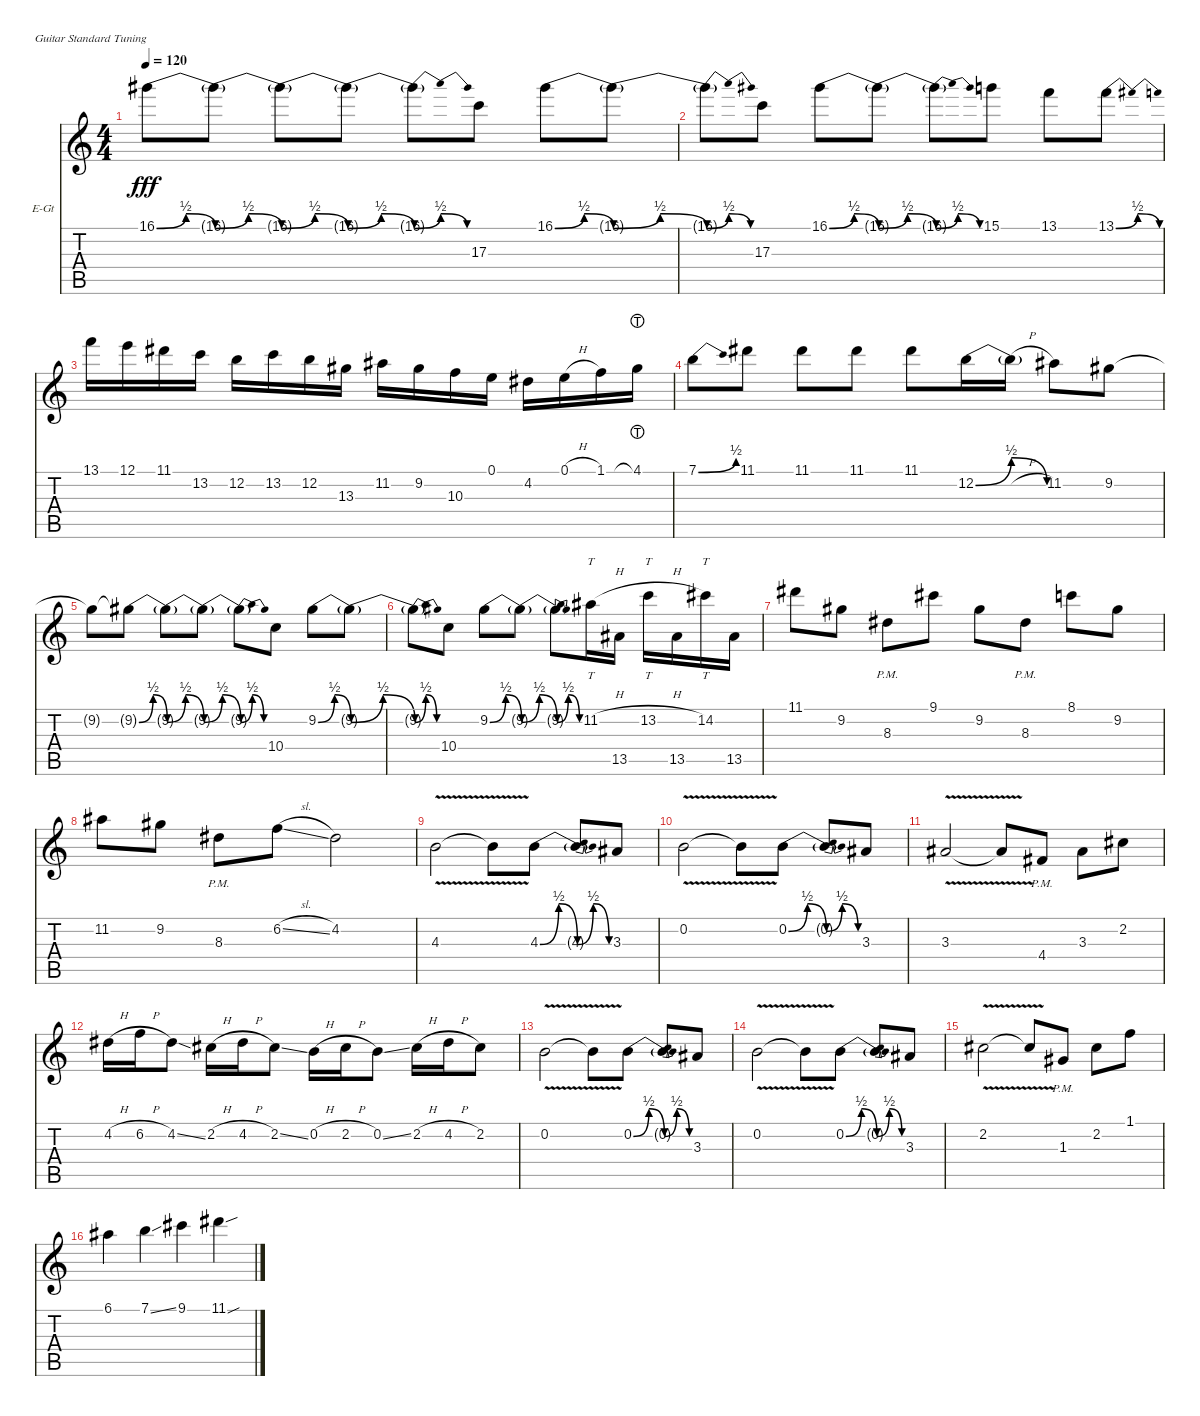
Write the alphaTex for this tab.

\defaultSystemsLayout 4
\bracketExtendMode nobrackets
\firstSystemTrackNameOrientation horizontal
\otherSystemsTrackNameOrientation horizontal
\track ("Гитара" "E-Gt") {instrument electricguitarjazz}
\staff {score tabs}
\tuning (E4 B3 G3 D3 A2 E2)
\ts (4 4)
\tempo 120
\clef g2
\ks c
16.1{be (bendrelease 0 0 17.4 2 18 2 30 0)}.8{dy fff} 16.1{be (bendrelease 0 0 10.799999999999999 2 20.4 2 30 0) t}.8 16.1{be (bendrelease 0 0 17.4 2 18 2 30 0) t}.8 16.1{be (bendrelease 0 0 10.799999999999999 2 20.4 2 30 0) t}.8 16.1{be (bendrelease 0 0 8.4 2 12.6 2 16.2 0) t}.8 17.3.8 16.1{be (bendrelease 0 0 17.4 2 18 2 30 0)}.8 16.1{be (bendrelease 0 0 10.799999999999999 2 20.4 2 30 0) t}.8 |
16.1{be (bendrelease 0 0 9.6 2 12 2 19.2 0) t}.8 17.3.8 16.1{be (bendrelease 0 0 17.4 2 18 2 30 0)}.8 16.1{be (bendrelease 0 0 9.6 2 20.4 2 30 0) t}.8 16.1{be (bendrelease 0 0 17.4 2 18 2 30 0) t}.8 15.1.8 13.1.8 13.1{be (bendrelease 0 0 19.8 2 20.4 2 30 0)}.8 |
13.1.16 12.1.16 11.1.16 13.2.16 12.2.16 13.2.16 12.2.16 13.3.16 11.2.16 9.2.16 10.3.16 0.1.16 4.2.16 0.1{h}.16 1.1.16 4.1{lht}.16 |
7.1{be (bend 0 0 12.6 2)}.8 11.1.8 11.1.8 11.1.8 11.1.8 12.2{be (bendrelease 0 0 10.2 2 20.4 2 30 0)}.16 12.2{h t}.16 11.2.8 9.2.8 |
9.2{t}.8 9.2{be (bendrelease 0 0 11.4 2 20.4 2 30 0) t}.8 9.2{be (bendrelease 0 0 9 2 20.4 2 30 0) t}.8 9.2{be (bendrelease 0 0 12 2 20.4 2 30 0) t}.8 9.2{be (bendrelease 0 0 10.2 2 10.799999999999999 2 18.599999999999998 0) t}.8 10.4.8 9.2{be (bendrelease 0 0 10.799999999999999 2 20.4 2 30 0)}.8 9.2{be (bendrelease 0 0 11.4 2 20.4 2 30 0) t}.8 |
9.2{be (bendrelease 0 0 9.6 2 10.799999999999999 2 19.2 0) t}.8 10.4.8 9.2{be (bendrelease 0 0 10.799999999999999 2 20.4 2 30 0)}.8 9.2{be (bendrelease 0 0 11.4 2 20.4 2 30 0) t}.8 9.2{be (bendrelease 0 0 11.4 2 20.4 2 30 0) t}.8 11.2{h}.16{tt} 13.5.16 13.2{h}.16{tt} 13.5.16 14.2.16{tt} 13.5.16 |
11.1.8 9.2.8 8.3{pm}.8 9.1.8 9.2.8 8.3{pm}.8 8.1.8 9.2.8 |
11.2.8 9.2.8 8.3{pm}.8 6.2{sl}.8 4.2.2 |
4.3{v}.2 4.3{v t}.8 4.3{be (bendrelease 0 0 10.799999999999999 2 20.4 2 30 0)}.8 4.3{be (bendrelease 0 0 11.4 2 20.4 2 30 0) t}.8 3.3.8 |
0.2{v}.2 0.2{v t}.8 0.2{be (bendrelease 0 0 10.799999999999999 2 20.4 2 30 0)}.8 0.2{be (bendrelease 0 0 11.4 2 20.4 2 30 0) t}.8 3.3.8 |
3.3{v}.2 3.3{v t}.8 4.4{pm}.8 3.3.8 2.2.8 |
4.2{h}.16 6.2{h}.16 4.2{ss}.8 2.2{h}.16 4.2{h}.16 2.2{ss}.8 0.2{h}.16 2.2{h}.16 0.2{ss}.8 2.2{h}.16 4.2{h}.16 2.2.8 |
0.2{v}.2 0.2{v t}.8 0.2{be (bendrelease 0 0 10.799999999999999 2 20.4 2 30 0)}.8 0.2{be (bendrelease 0 0 11.4 2 20.4 2 30 0) t}.8 3.3.8 |
0.2{v}.2 0.2{v t}.8 0.2{be (bendrelease 0 0 10.799999999999999 2 20.4 2 30 0)}.8 0.2{be (bendrelease 0 0 11.4 2 20.4 2 30 0) t}.8 3.3.8 |
2.2{v}.2 2.2{v t}.8 1.3{pm}.8 2.2.8 1.1.8 |
6.1.4 7.1{ss}.4 9.1.4 11.1{sou}.4
